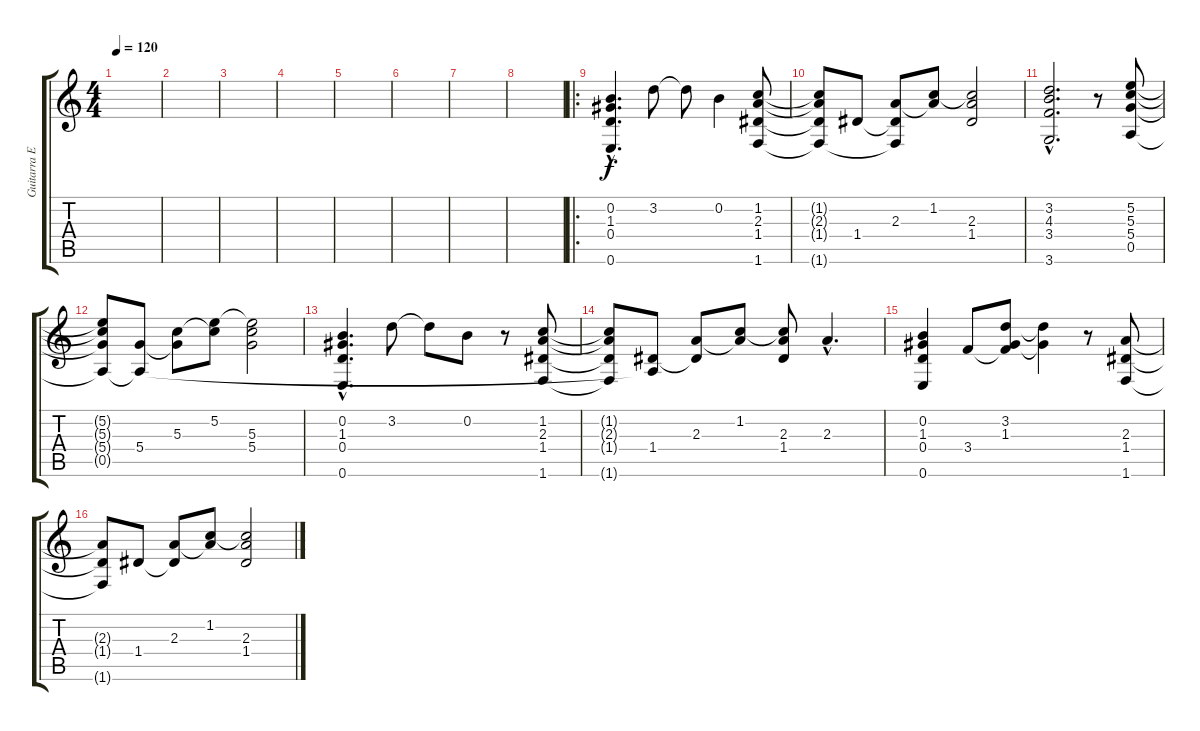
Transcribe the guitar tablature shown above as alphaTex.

\track ("Guitarra Española" "Guitarra E") {instrument acousticguitarnylon}
\staff {score tabs}
\tuning (E4 B3 G3 D3 A2 E2) {hide}
\ts (4 4)
\tempo 120
\clef g2
\ks c
|
|
|
|
|
|
|
|
\ro
(0.2{hac} 1.3{hac} 0.4{hac} 0.6{hac}).4{d} 3.2.8 3.2{t}.8 0.2.4 (1.2 2.3 1.4 1.6).8 |
(1.2{t} 2.3{t} 1.4{t} 1.6{t}).8 1.4.8 (2.3 1.4{t} 1.6{t}).8 (1.2 2.3{t}).8 (1.2{t} 2.3 1.4).2 |
(3.2{hac} 4.3{hac} 3.4{hac} 3.6{hac}).2{d} r.8 (5.2 5.3 5.4 0.5).8 |
(5.2{t} 5.3{t} 5.4{t} 0.5{t}).8 (5.4 0.5{t}).8 (5.3 5.4{t}).8 (5.2 5.3{t}).8 (5.2{t} 5.3 5.4).2 |
(0.2{hac} 1.3{hac} 0.4{hac} 0.6{hac}).4{d} 3.2.8 3.2{t}.8 0.2.8 r.8 (1.2 2.3 1.4 1.6).8 |
(1.2{t} 2.3{t} 1.4{t} 1.6{t}).8 (1.4 0.5{t}).8 (2.3 1.4{t}).8 (1.2 2.3{t}).8 (1.2{t} 2.3 1.4).8 2.3{hac}.4{d} |
(0.2 1.3 0.4 0.6).4 3.4.8 (3.2 1.3 3.4{t}).8 (3.2{t} 1.3{t}).4 r.8 (2.3 1.4 1.6).8 |
(2.3{t} 1.4{t} 1.6{t}).8 1.4.8 (2.3 1.4{t}).8 (1.2 2.3{t}).8 (1.2{t} 2.3 1.4).2
